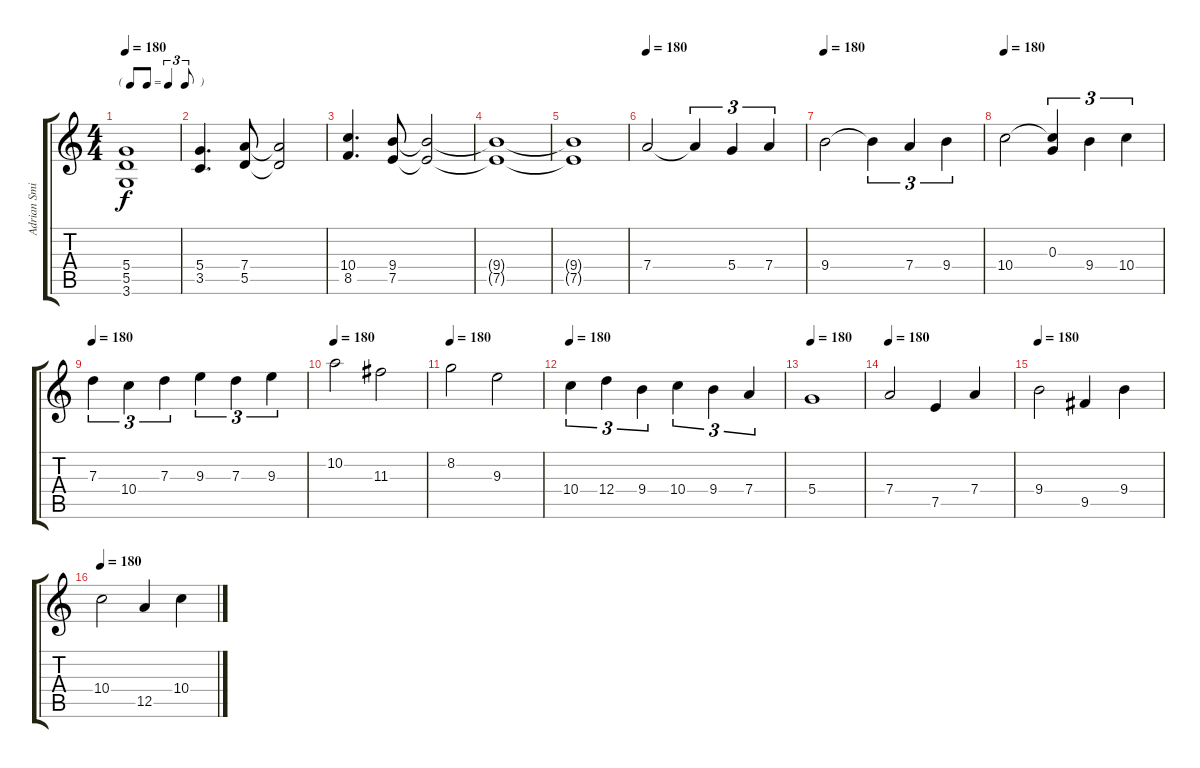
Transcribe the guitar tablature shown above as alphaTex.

\track ("Adrian Smith" "Adrian Smi") {instrument distortionguitar}
\staff {score tabs}
\tuning (E4 B3 G3 D3 A2 E2) {hide}
\ts (4 4)
\tf triplet8th
\tempo 180
\clef g2
\ks c
(5.4{t} 5.5{t} 3.6{t}).1{dy f} |
(5.4 3.5).4{d} (7.4 5.5).8 (7.4{t} 5.5{t}).2 |
(10.4 8.5).4{d} (9.4 7.5).8 (9.4{t} 7.5{t}).2 |
(9.4{t} 7.5{t}).1 |
(9.4{t} 7.5{t}).1 |
\tempo 180
7.4.2 7.4{t}.4{tu (3 2)} 5.4.4{tu (3 2)} 7.4.4{tu (3 2)} |
\tempo 180
9.4.2 9.4{t}.4{tu (3 2)} 7.4.4{tu (3 2)} 9.4.4{tu (3 2)} |
\tempo 180
10.4.2 (0.3 10.4{t}).4{tu (3 2)} 9.4.4{tu (3 2)} 10.4.4{tu (3 2)} |
\tempo 180
7.3.4{tu (3 2)} 10.4.4{tu (3 2)} 7.3.4{tu (3 2)} 9.3.4{tu (3 2)} 7.3.4{tu (3 2)} 9.3.4{tu (3 2)} |
\tempo 180
10.2.2 11.3.2 |
\tempo 180
8.2.2 9.3.2 |
\tempo 180
10.4.4{tu (3 2)} 12.4.4{tu (3 2)} 9.4.4{tu (3 2)} 10.4.4{tu (3 2)} 9.4.4{tu (3 2)} 7.4.4{tu (3 2)} |
\tempo 180
5.4.1 |
\tempo 180
7.4.2 7.5.4 7.4.4 |
\tempo 180
9.4.2 9.5.4 9.4.4 |
\tempo 180
10.4.2 12.5.4 10.4.4
